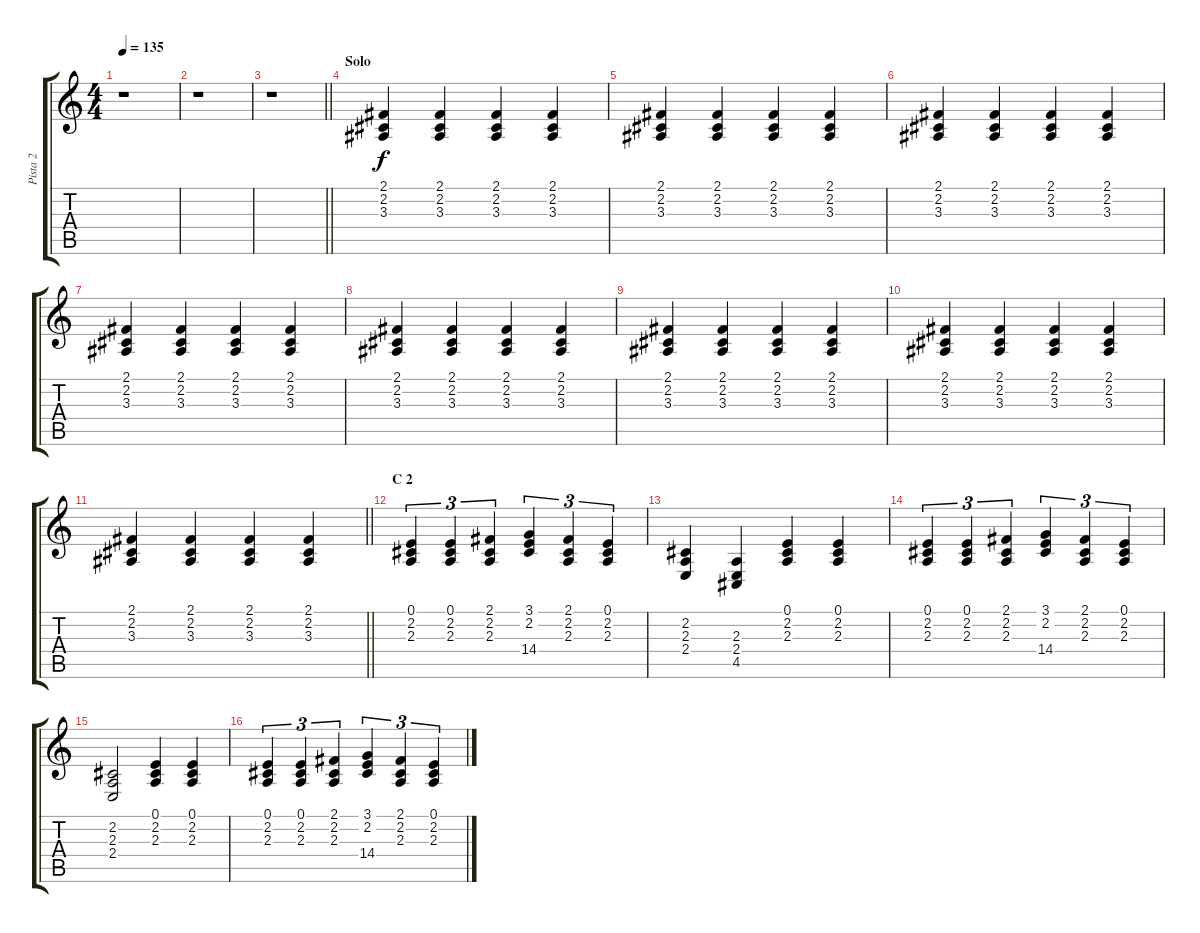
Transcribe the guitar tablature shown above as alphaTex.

\track ("Pista 2" "Pista 2") {instrument brightacousticpiano}
\staff {score tabs}
\tuning (E4 B3 G3 D3 A2 E2) {hide}
\ts (4 4)
\tempo 135
\clef g2
\ks c
r.1{dy f} |
r.1 |
\barLineRight lightlight
r.1 |
\section ("" "Solo")
(2.1 2.2 3.3).4 (2.1 2.2 3.3).4 (2.1 2.2 3.3).4 (2.1 2.2 3.3).4 |
(2.1 2.2 3.3).4 (2.1 2.2 3.3).4 (2.1 2.2 3.3).4 (2.1 2.2 3.3).4 |
(2.1 2.2 3.3).4 (2.1 2.2 3.3).4 (2.1 2.2 3.3).4 (2.1 2.2 3.3).4 |
(2.1 2.2 3.3).4 (2.1 2.2 3.3).4 (2.1 2.2 3.3).4 (2.1 2.2 3.3).4 |
(2.1 2.2 3.3).4 (2.1 2.2 3.3).4 (2.1 2.2 3.3).4 (2.1 2.2 3.3).4 |
(2.1 2.2 3.3).4 (2.1 2.2 3.3).4 (2.1 2.2 3.3).4 (2.1 2.2 3.3).4 |
(2.1 2.2 3.3).4 (2.1 2.2 3.3).4 (2.1 2.2 3.3).4 (2.1 2.2 3.3).4 |
\barLineRight lightlight
(2.1 2.2 3.3).4 (2.1 2.2 3.3).4 (2.1 2.2 3.3).4 (2.1 2.2 3.3).4 |
\section ("" "C 2")
(0.1 2.2 2.3).4{tu (3 2)} (0.1 2.2 2.3).4{tu (3 2)} (2.1 2.2 2.3).4{tu (3 2)} (3.1 2.2 14.4).4{tu (3 2)} (2.1 2.2 2.3).4{tu (3 2)} (0.1 2.2 2.3).4{tu (3 2)} |
(2.2 2.3 2.4).4 (2.3 2.4 4.5).4 (0.1 2.2 2.3).4 (0.1 2.2 2.3).4 |
(0.1 2.2 2.3).4{tu (3 2)} (0.1 2.2 2.3).4{tu (3 2)} (2.1 2.2 2.3).4{tu (3 2)} (3.1 2.2 14.4).4{tu (3 2)} (2.1 2.2 2.3).4{tu (3 2)} (0.1 2.2 2.3).4{tu (3 2)} |
(2.2 2.3 2.4).2 (0.1 2.2 2.3).4 (0.1 2.2 2.3).4 |
(0.1 2.2 2.3).4{tu (3 2)} (0.1 2.2 2.3).4{tu (3 2)} (2.1 2.2 2.3).4{tu (3 2)} (3.1 2.2 14.4).4{tu (3 2)} (2.1 2.2 2.3).4{tu (3 2)} (0.1 2.2 2.3).4{tu (3 2)}
